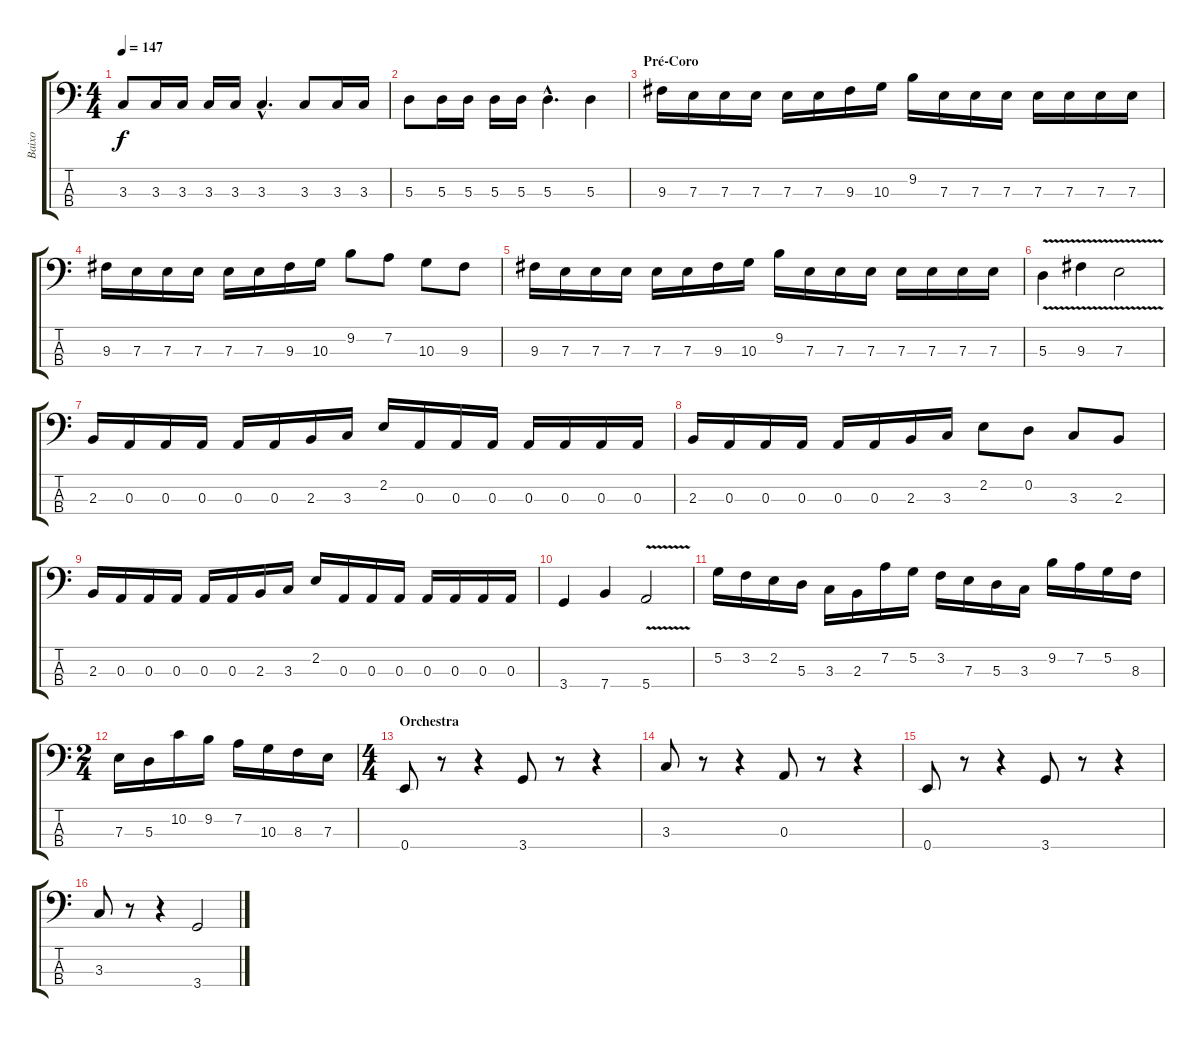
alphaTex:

\track ("Baixo" "Baixo") {instrument electricbassfinger}
\staff {score tabs}
\tuning (G2 D2 A1 E1) {hide}
\ts (4 4)
\tempo 147
\clef f4
\ks c
3.3.8{dy f} 3.3.16 3.3.16 3.3.16 3.3.16 3.3{hac}.4{d} 3.3.8 3.3.16 3.3.16 |
5.3.8 5.3.16 5.3.16 5.3.16 5.3.16 5.3{hac}.4{d} 5.3.4 |
\section ("" "Pré-Coro")
9.3.16 7.3.16 7.3.16 7.3.16 7.3.16 7.3.16 9.3.16 10.3.16 9.2.16 7.3.16 7.3.16 7.3.16 7.3.16 7.3.16 7.3.16 7.3.16 |
9.3.16 7.3.16 7.3.16 7.3.16 7.3.16 7.3.16 9.3.16 10.3.16 9.2.8 7.2.8 10.3.8 9.3.8 |
9.3.16 7.3.16 7.3.16 7.3.16 7.3.16 7.3.16 9.3.16 10.3.16 9.2.16 7.3.16 7.3.16 7.3.16 7.3.16 7.3.16 7.3.16 7.3.16 |
5.3{v}.4 9.3{v}.4 7.3{v}.2 |
2.3.16 0.3.16 0.3.16 0.3.16 0.3.16 0.3.16 2.3.16 3.3.16 2.2.16 0.3.16 0.3.16 0.3.16 0.3.16 0.3.16 0.3.16 0.3.16 |
2.3.16 0.3.16 0.3.16 0.3.16 0.3.16 0.3.16 2.3.16 3.3.16 2.2.8 0.2.8 3.3.8 2.3.8 |
2.3.16 0.3.16 0.3.16 0.3.16 0.3.16 0.3.16 2.3.16 3.3.16 2.2.16 0.3.16 0.3.16 0.3.16 0.3.16 0.3.16 0.3.16 0.3.16 |
3.4.4 7.4.4 5.4{v}.2 |
5.2.16 3.2.16 2.2.16 5.3.16 3.3.16 2.3.16 7.2.16 5.2.16 3.2.16 7.3.16 5.3.16 3.3.16 9.2.16 7.2.16 5.2.16 8.3.16 |
\ts (2 4)
7.3.16 5.3.16 10.2.16 9.2.16 7.2.16 10.3.16 8.3.16 7.3.16 |
\ts (4 4)
\section ("" "Orchestra")
0.4.8 r.8 r.4 3.4.8 r.8 r.4 |
3.3.8 r.8 r.4 0.3.8 r.8 r.4 |
0.4.8 r.8 r.4 3.4.8 r.8 r.4 |
3.3.8 r.8 r.4 3.4.2
